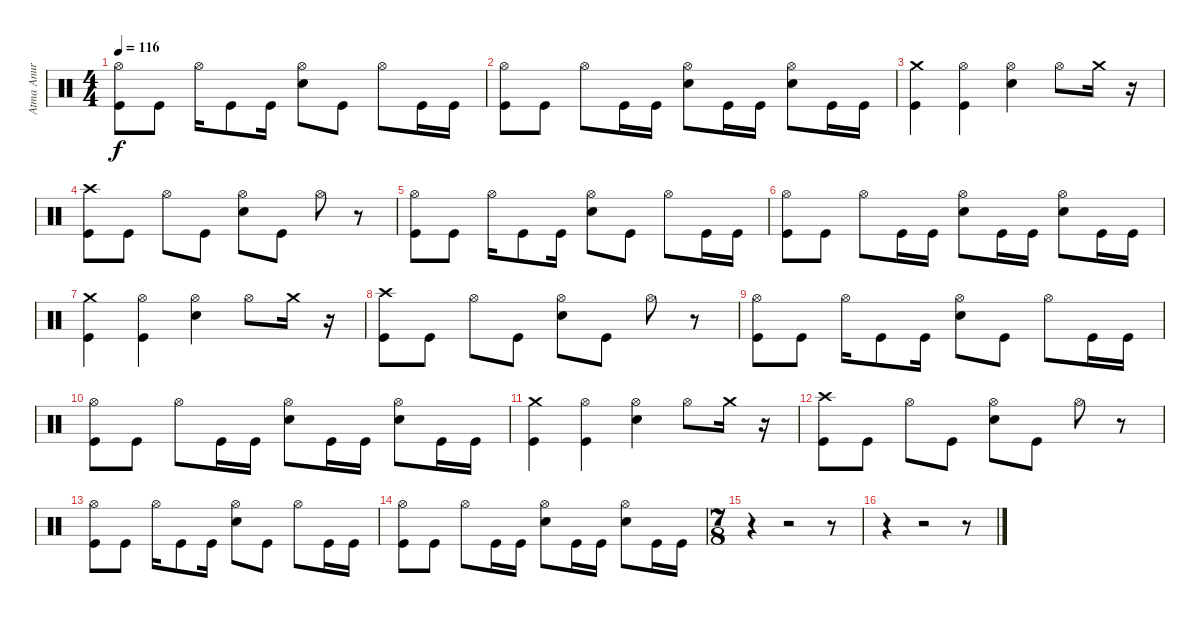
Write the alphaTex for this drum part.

\track ("Atma Anur" "Atma Anur") {instrument percussion}
\staff {score}
\articulation defaults
\ts (4 4)
\tempo 116
\clef neutral
\ks c
("Hi-Hat (open)" "Kick (hit)").8{dy f} "Kick (hit)".8 "Hi-Hat (open)".16 "Kick (hit)".8 "Kick (hit)".16 ("Hi-Hat (open)" "Snare (hit) 2").8 "Kick (hit)".8 "Hi-Hat (open)".8 "Kick (hit)".16 "Kick (hit)".16 |
("Hi-Hat (open)" "Kick (hit)").8 "Kick (hit)".8 "Hi-Hat (open)".8 "Kick (hit)".16 "Kick (hit)".16 ("Hi-Hat (open)" "Snare (hit) 2").8 "Kick (hit)".16 "Kick (hit)".16 ("Snare (hit) 2" "Hi-Hat (open)").8 "Kick (hit)".16 "Kick (hit)".16 |
("Crash medium (hit)" "Kick (hit)").4 ("Hi-Hat (open)" "Kick (hit)").4 ("Hi-Hat (open)" "Snare (hit) 2").4 "Hi-Hat (open)".8 "Crash medium (hit)".16 r.16 |
("Crash high (hit)" "Kick (hit)").8 "Kick (hit)".8 "Hi-Hat (open)".8 "Kick (hit)".8 ("Hi-Hat (open)" "Snare (hit) 2").8 "Kick (hit)".8 "Hi-Hat (open)".8 r.8 |
("Hi-Hat (open)" "Kick (hit)").8 "Kick (hit)".8 "Hi-Hat (open)".16 "Kick (hit)".8 "Kick (hit)".16 ("Hi-Hat (open)" "Snare (hit) 2").8 "Kick (hit)".8 "Hi-Hat (open)".8 "Kick (hit)".16 "Kick (hit)".16 |
("Hi-Hat (open)" "Kick (hit)").8 "Kick (hit)".8 "Hi-Hat (open)".8 "Kick (hit)".16 "Kick (hit)".16 ("Hi-Hat (open)" "Snare (hit) 2").8 "Kick (hit)".16 "Kick (hit)".16 ("Snare (hit) 2" "Hi-Hat (open)").8 "Kick (hit)".16 "Kick (hit)".16 |
("Crash medium (hit)" "Kick (hit)").4 ("Hi-Hat (open)" "Kick (hit)").4 ("Hi-Hat (open)" "Snare (hit) 2").4 "Hi-Hat (open)".8 "Crash medium (hit)".16 r.16 |
("Crash high (hit)" "Kick (hit)").8 "Kick (hit)".8 "Hi-Hat (open)".8 "Kick (hit)".8 ("Hi-Hat (open)" "Snare (hit) 2").8 "Kick (hit)".8 "Hi-Hat (open)".8 r.8 |
("Hi-Hat (open)" "Kick (hit)").8 "Kick (hit)".8 "Hi-Hat (open)".16 "Kick (hit)".8 "Kick (hit)".16 ("Hi-Hat (open)" "Snare (hit) 2").8 "Kick (hit)".8 "Hi-Hat (open)".8 "Kick (hit)".16 "Kick (hit)".16 |
("Hi-Hat (open)" "Kick (hit)").8 "Kick (hit)".8 "Hi-Hat (open)".8 "Kick (hit)".16 "Kick (hit)".16 ("Hi-Hat (open)" "Snare (hit) 2").8 "Kick (hit)".16 "Kick (hit)".16 ("Snare (hit) 2" "Hi-Hat (open)").8 "Kick (hit)".16 "Kick (hit)".16 |
("Crash medium (hit)" "Kick (hit)").4 ("Hi-Hat (open)" "Kick (hit)").4 ("Hi-Hat (open)" "Snare (hit) 2").4 "Hi-Hat (open)".8 "Crash medium (hit)".16 r.16 |
("Crash high (hit)" "Kick (hit)").8 "Kick (hit)".8 "Hi-Hat (open)".8 "Kick (hit)".8 ("Hi-Hat (open)" "Snare (hit) 2").8 "Kick (hit)".8 "Hi-Hat (open)".8 r.8 |
("Hi-Hat (open)" "Kick (hit)").8 "Kick (hit)".8 "Hi-Hat (open)".16 "Kick (hit)".8 "Kick (hit)".16 ("Hi-Hat (open)" "Snare (hit) 2").8 "Kick (hit)".8 "Hi-Hat (open)".8 "Kick (hit)".16 "Kick (hit)".16 |
("Hi-Hat (open)" "Kick (hit)").8 "Kick (hit)".8 "Hi-Hat (open)".8 "Kick (hit)".16 "Kick (hit)".16 ("Hi-Hat (open)" "Snare (hit) 2").8 "Kick (hit)".16 "Kick (hit)".16 ("Snare (hit) 2" "Hi-Hat (open)").8 "Kick (hit)".16 "Kick (hit)".16 |
\ts (7 8)
r.4 r.2 r.8 |
r.4 r.2 r.8
